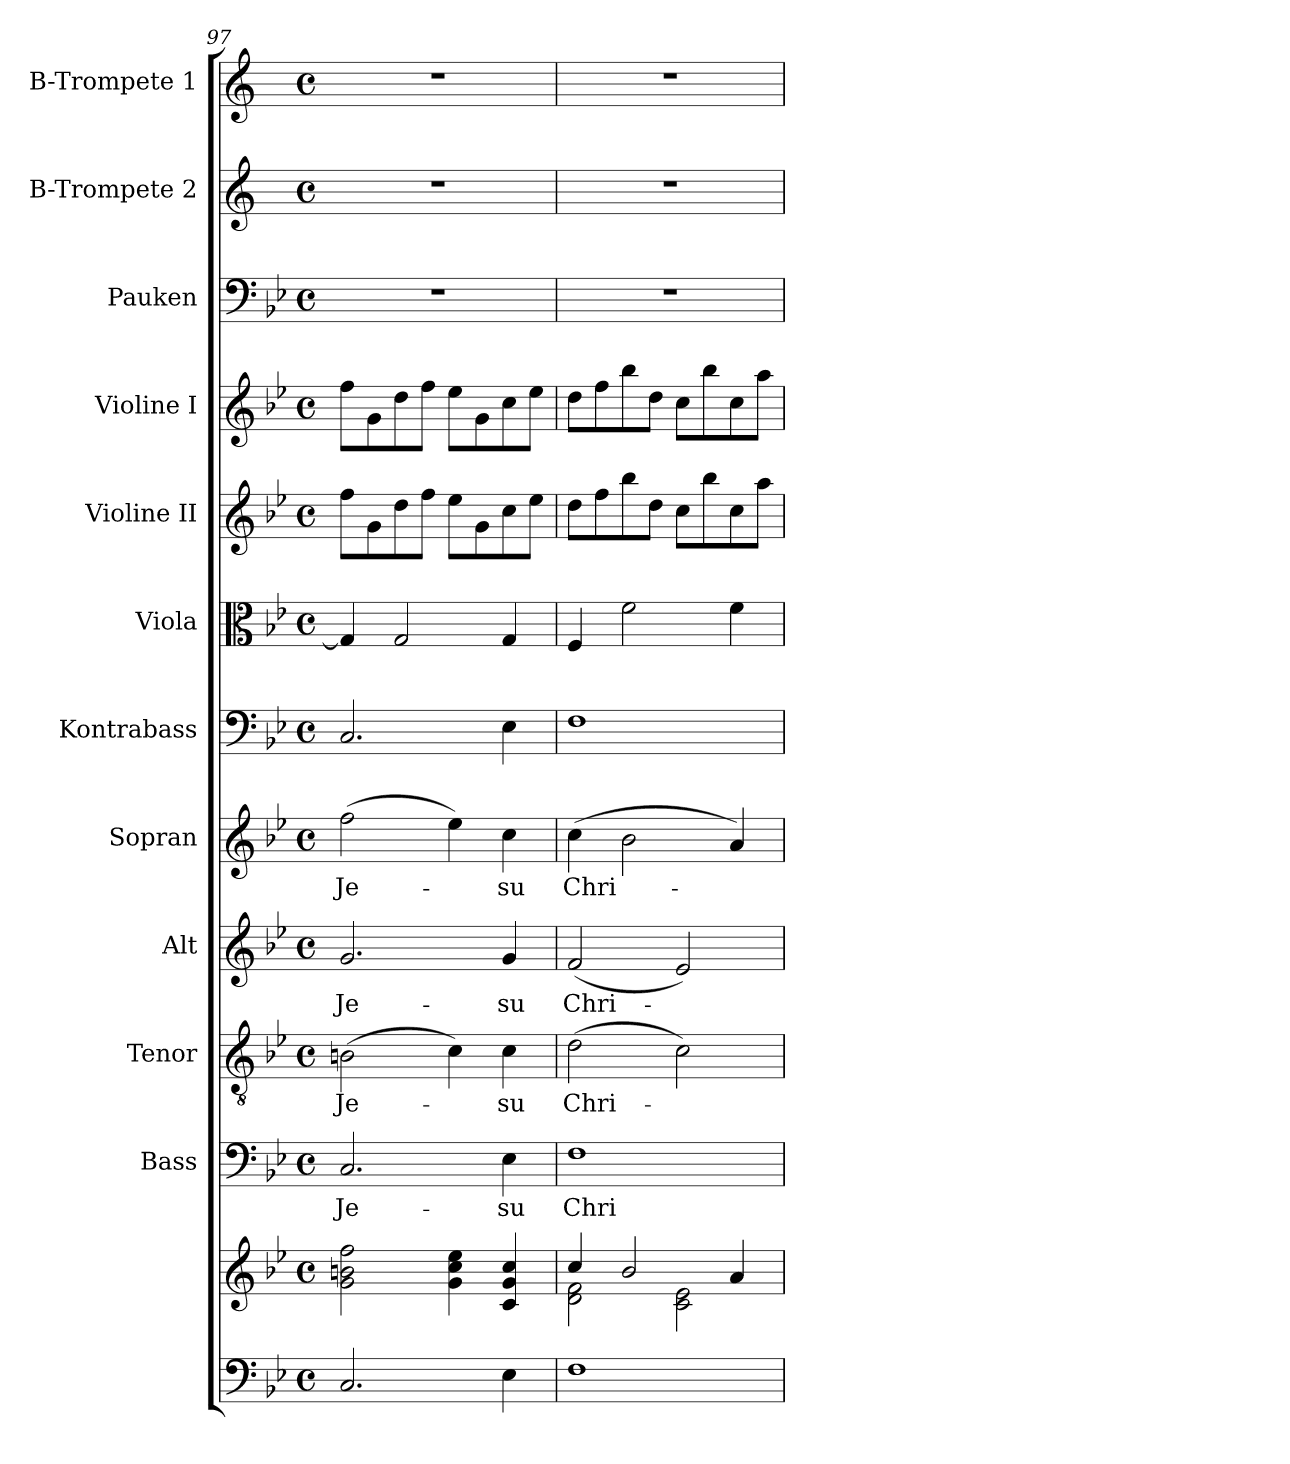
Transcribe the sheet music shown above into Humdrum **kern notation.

**kern	**kern	**kern	**text	**kern	**text	**kern	**text	**kern	**text	**kern	**kern	**kern	**kern	**kern	**kern	**kern
*part12	*part12	*part11	*part11	*part10	*part10	*part9	*part9	*part8	*part8	*part7	*part6	*part5	*part4	*part3	*part2	*part1
*staff13	*staff12	*staff11	*staff11	*staff10	*staff10	*staff9	*staff9	*staff8	*staff8	*staff7	*staff6	*staff5	*staff4	*staff3	*staff2	*staff1
*	*	*I"Bass	*	*I"Tenor	*	*I"Alt	*	*I"Sopran	*	*I"Kontrabass	*I"Viola	*I"Violine II	*I"Violine I	*I"Pauken	*I"B-Trompete 2	*I"B-Trompete 1
*	*	*I'B.	*	*I'T.	*	*I'A.	*	*I'S.	*	*I'Kb.	*I'Vla.	*I'Vl. II	*I'Vl. I	*I'Pk.	*I'B Trp. 2	*I'B Trp. 1
*clefF4	*clefG2	*clefF4	*	*clefGv2	*	*clefG2	*	*clefG2	*	*clefF4	*clefC3	*clefG2	*clefG2	*clefF4	*clefG2	*clefG2
*	*	*	*	*	*	*	*	*	*	*ITrd7c12	*	*	*	*	*ITrd1c2	*ITrd1c2
*k[b-e-]	*k[b-e-]	*k[b-e-]	*	*k[b-e-]	*	*k[b-e-]	*	*k[b-e-]	*	*k[b-e-]	*k[b-e-]	*k[b-e-]	*k[b-e-]	*k[b-e-]	*k[b-e-]	*k[b-e-]
*B-:	*B-:	*B-:	*	*B-:	*	*B-:	*	*B-:	*	*B-:	*B-:	*B-:	*B-:	*B-:	*B-:	*B-:
*M4/4	*M4/4	*M4/4	*	*M4/4	*	*M4/4	*	*M4/4	*	*M4/4	*M4/4	*M4/4	*M4/4	*M4/4	*M4/4	*M4/4
*met(c)	*met(c)	*met(c)	*	*met(c)	*	*met(c)	*	*met(c)	*	*met(c)	*met(c)	*met(c)	*met(c)	*met(c)	*met(c)	*met(c)
=97	=97	=97	=97	=97	=97	=97	=97	=97	=97	=97	=97	=97	=97	=97	=97	=97
!	!	!	!LO:LY:b	!	!LO:LY:b	!	!LO:LY:b	!	!LO:LY:b	!	!	!	!	!	!	!
2.C/	2g\ 2bn\ 2ff\	2.C/	Je-	(>2Bn\	Je-	2.g/	Je-	(>2ff\	Je-	2.CC/	4G/]	8ff\L	8ff\L	1r	1r	1r
.	.	.	.	.	.	.	.	.	.	.	.	8g\	8g\	.	.	.
.	.	.	.	.	.	.	.	.	.	.	2G/	8dd\	8dd\	.	.	.
.	.	.	.	.	.	.	.	.	.	.	.	8ff\J	8ff\J	.	.	.
.	4g\ 4cc\ 4ee-\	.	.	4c\)	.	.	.	4ee-\)	.	.	.	8ee-\L	8ee-\L	.	.	.
.	.	.	.	.	.	.	.	.	.	.	.	8g\	8g\	.	.	.
!	!	!	!LO:LY:b	!	!LO:LY:b	!	!LO:LY:b	!	!LO:LY:b	!	!	!	!	!	!	!
4E-\	4c/ 4g/ 4cc/	4E-\	-su	4c\	-su	4g/	-su	4cc\	-su	4EE-\	4G/	8cc\	8cc\	.	.	.
.	.	.	.	.	.	.	.	.	.	.	.	8ee-\J	8ee-\J	.	.	.
=98	=98	=98	=98	=98	=98	=98	=98	=98	=98	=98	=98	=98	=98	=98	=98	=98
*	*^	*	*	*	*	*	*	*	*	*	*	*	*	*	*	*
!	!	!	!	!LO:LY:b	!	!LO:LY:b	!	!LO:LY:b	!	!LO:LY:b	!	!	!	!	!	!	!
1F	4cc/	2d\ 2f\	1F	Chri-	(>2d\	Chri-	(<2f/	Chri-	(>4cc\	Chri-	1FF	4F/	8dd\L	8dd\L	1r	1r	1r
.	.	.	.	.	.	.	.	.	.	.	.	.	8ff\	8ff\	.	.	.
.	2b-/	.	.	.	.	.	.	.	2b-\	.	.	2f\	8bb-\	8bb-\	.	.	.
.	.	.	.	.	.	.	.	.	.	.	.	.	8dd\J	8dd\J	.	.	.
.	.	2c\ 2e-\	.	.	2c\)	.	2e-/)	.	.	.	.	.	8cc\L	8cc\L	.	.	.
.	.	.	.	.	.	.	.	.	.	.	.	.	8bb-\	8bb-\	.	.	.
.	4a/	.	.	.	.	.	.	.	4a/)	.	.	4f\	8cc\	8cc\	.	.	.
.	.	.	.	.	.	.	.	.	.	.	.	.	8aa\J	8aa\J	.	.	.
*	*v	*v	*	*	*	*	*	*	*	*	*	*	*	*	*	*	*
=	=	=	=	=	=	=	=	=	=	=	=	=	=	=	=	=
*-	*-	*-	*-	*-	*-	*-	*-	*-	*-	*-	*-	*-	*-	*-	*-	*-
